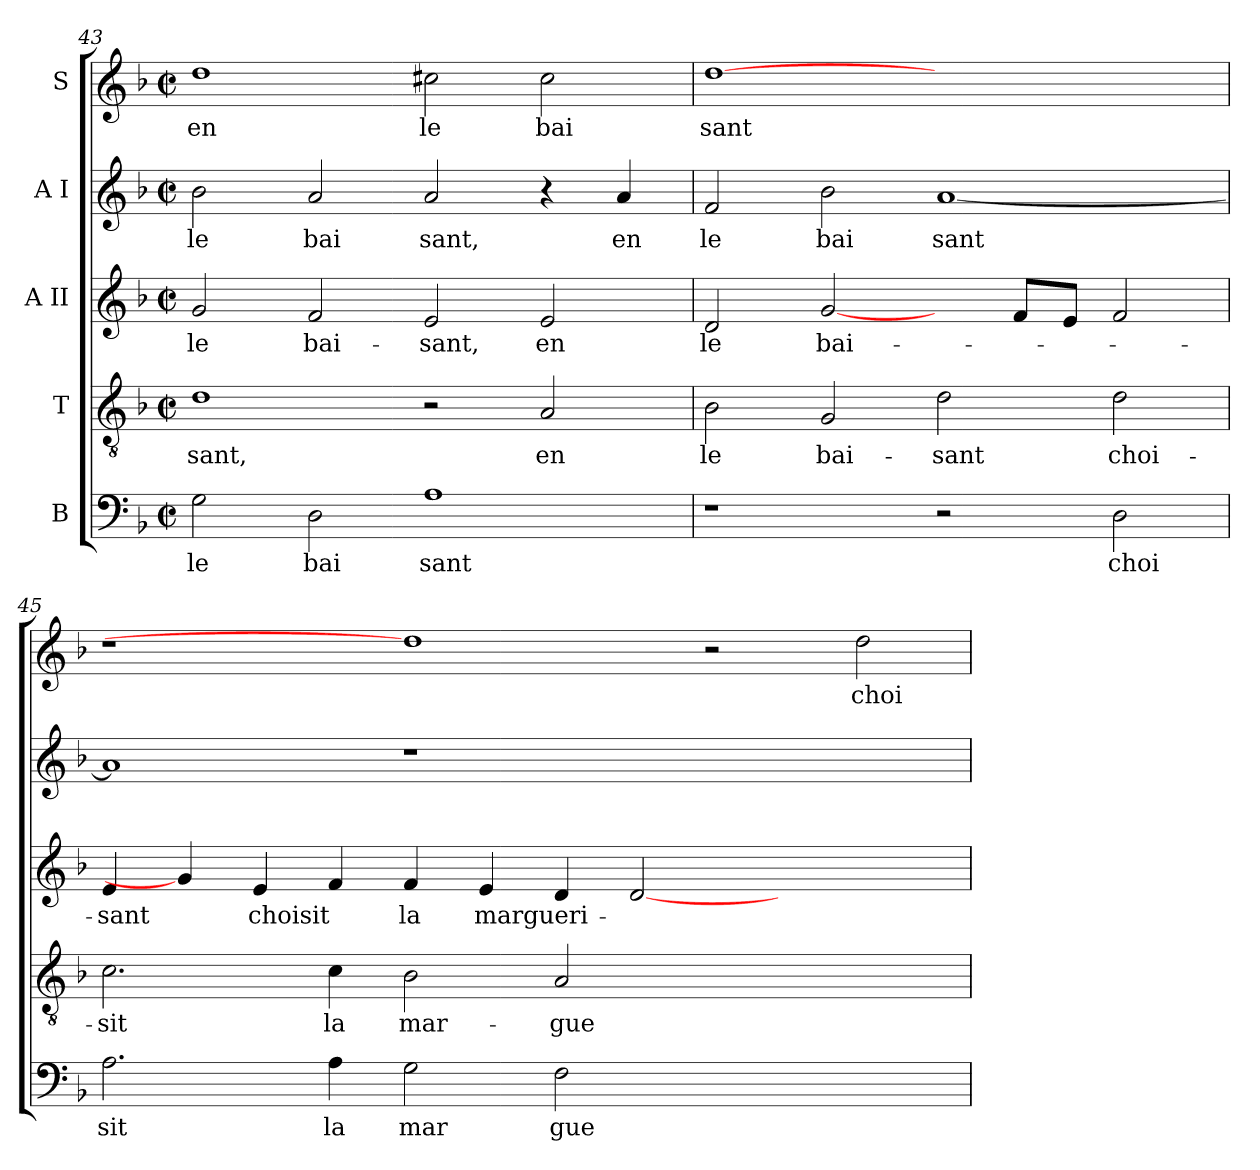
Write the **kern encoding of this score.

**kern	**text	**kern	**text	**kern	**text	**kern	**text	**kern	**text
*part5	*part5	*part4	*part4	*part3	*part3	*part2	*part2	*part1	*part1
*staff5	*staff5	*staff4	*staff4	*staff3	*staff3	*staff2	*staff2	*staff1	*staff1
*I"B	*	*I"T	*	*I"A II	*	*I"A I	*	*I"S	*
*clefF4	*	*clefGv2	*	*clefG2	*	*clefG2	*	*clefG2	*
*k[b-]	*	*k[b-]	*	*k[b-]	*	*k[b-]	*	*k[b-]	*
*F:	*	*F:	*	*F:	*	*F:	*	*F:	*
*M2/2	*	*M2/2	*	*M2/2	*	*M2/2	*	*M2/2	*
*met(c|)	*	*met(c|)	*	*met(c|)	*	*met(c|)	*	*met(c|)	*
=43	=43	=43	=43	=43	=43	=43	=43	=43	=43
!	!LO:LY:b:cj	!	!LO:LY:b:cj	!	!LO:LY:b:cj	!	!LO:LY:b:cj	!	!LO:LY:b:cj
2G\	le	1d	-sant,	2g/	le	2b-\	le	1dd	en
!	!LO:LY:b:cj	!	!	!	!LO:LY:b:cj	!	!LO:LY:b:cj	!	!
2D\	bai	.	.	2f/	bai-	2a/	bai	.	.
!	!LO:LY:b:cj	!	!	!	!LO:LY:b:cj	!	!LO:LY:b:cj	!	!LO:LY:b:cj
1A	sant	2r	.	2e/	-sant,	2a/	sant,	2cc#X\	le
!	!	!	!LO:LY:b:cj	!	!LO:LY:b:cj	!	!	!	!LO:LY:b:cj
.	.	2A/	en	2e/	en	4r	.	2cc#\	bai
!	!	!	!	!	!	!	!LO:LY:b:cj	!	!
.	.	.	.	.	.	4a/	en	.	.
=44	=44	=44	=44	=44	=44	=44	=44	=44	=44
!	!	!	!LO:LY:b:cj	!	!LO:LY:b:cj	!	!LO:LY:b:cj	!	!LO:LY:b:cj
1r	.	2B-\	le	2d/	le	2f/	le	[1dd	sant
!	!	!	!LO:LY:b:cj	!	!LO:LY:b	!	!LO:LY:b:cj	!	!
.	.	2G/	bai-	[2g/	bai-	2b-\	bai	.	.
!	!	!	!LO:LY:b:cj	!	!	!	!LO:LY:b	!	!
2r	.	2d\	-sant	4ryy	.	[>1a	sant	1ryy	.
.	.	.	.	8f/L	.	.	.	.	.
.	.	.	.	8e/J	.	.	.	.	.
!	!LO:LY:b:cj	!	!LO:LY:b:cj	!	!	!	!	!	!
2D\	choi	2d\	choi-	2f/	.	.	.	.	.
!!LO:PB:g=z
=45	=45	=45	=45	=45	=45	=45	=45	=45	=45
!	!LO:LY:b:cj	!	!LO:LY:b:cj	!	!LO:LY:b:cj	!	!	!	!
2.A\	sit	2.c\	-sit	4e/	-sant	1a]	.	1r	.
.	.	.	.	4g/]	.	.	.	.	.
!	!	!	!	!	!LO:LY:b:cj	!	!	!	!
.	.	.	.	4e/	choisit	.	.	.	.
!	!LO:LY:b:cj	!	!LO:LY:b:cj	!	!	!	!	!	!
4A\	la	4c\	la	4f/	.	.	.	.	.
!	!LO:LY:b:cj	!	!LO:LY:b:cj	!	!LO:LY:b:cj	!	!	!	!
2G\	mar	2B-\	mar-	4f/	la	1r	.	1dd]	.
!	!	!	!	!	!LO:LY:b	!	!	!	!
.	.	.	.	4e/	margueri-	.	.	.	.
!	!LO:LY:b:cj	!	!LO:LY:b:cj	!	!	!	!	!	!
2F\	gue	2A/	-gue-	4d/	.	.	.	.	.
.	.	.	.	[<2d/	.	.	.	.	.
1ryy	.	1ryy	.	.	.	1ryy	.	2r	.
.	.	.	.	2.ryy	.	.	.	.	.
!	!	!	!	!	!	!	!	!	!LO:LY:b:cj
.	.	.	.	.	.	.	.	2dd\	choi
=	=	=	=	=	=	=	=	=	=
*-	*-	*-	*-	*-	*-	*-	*-	*-	*-
